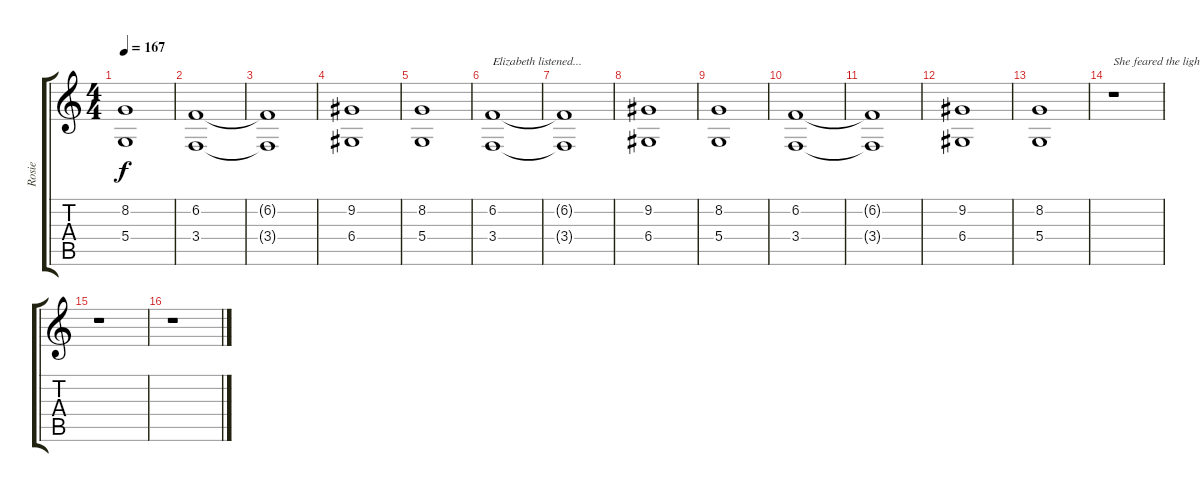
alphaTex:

\track ("Rosie" "Rosie") {instrument pad4choir}
\staff {score tabs}
\tuning (E4 B3 G3 D3 A2 E2) {hide}
\ts (4 4)
\tempo 167
\clef g2
\ks c
(8.2 5.4).1{dy f} |
(6.2 3.4).1 |
(6.2{t} 3.4{t}).1 |
(9.2 6.4).1 |
(8.2 5.4).1 |
(6.2 3.4).1{txt "Elizabeth listened..."} |
(6.2{t} 3.4{t}).1 |
(9.2 6.4).1 |
(8.2 5.4).1 |
(6.2 3.4).1 |
(6.2{t} 3.4{t}).1 |
(9.2 6.4).1 |
(8.2 5.4).1 |
r.1{txt "She feared the light..."} |
r.1 |
r.1
